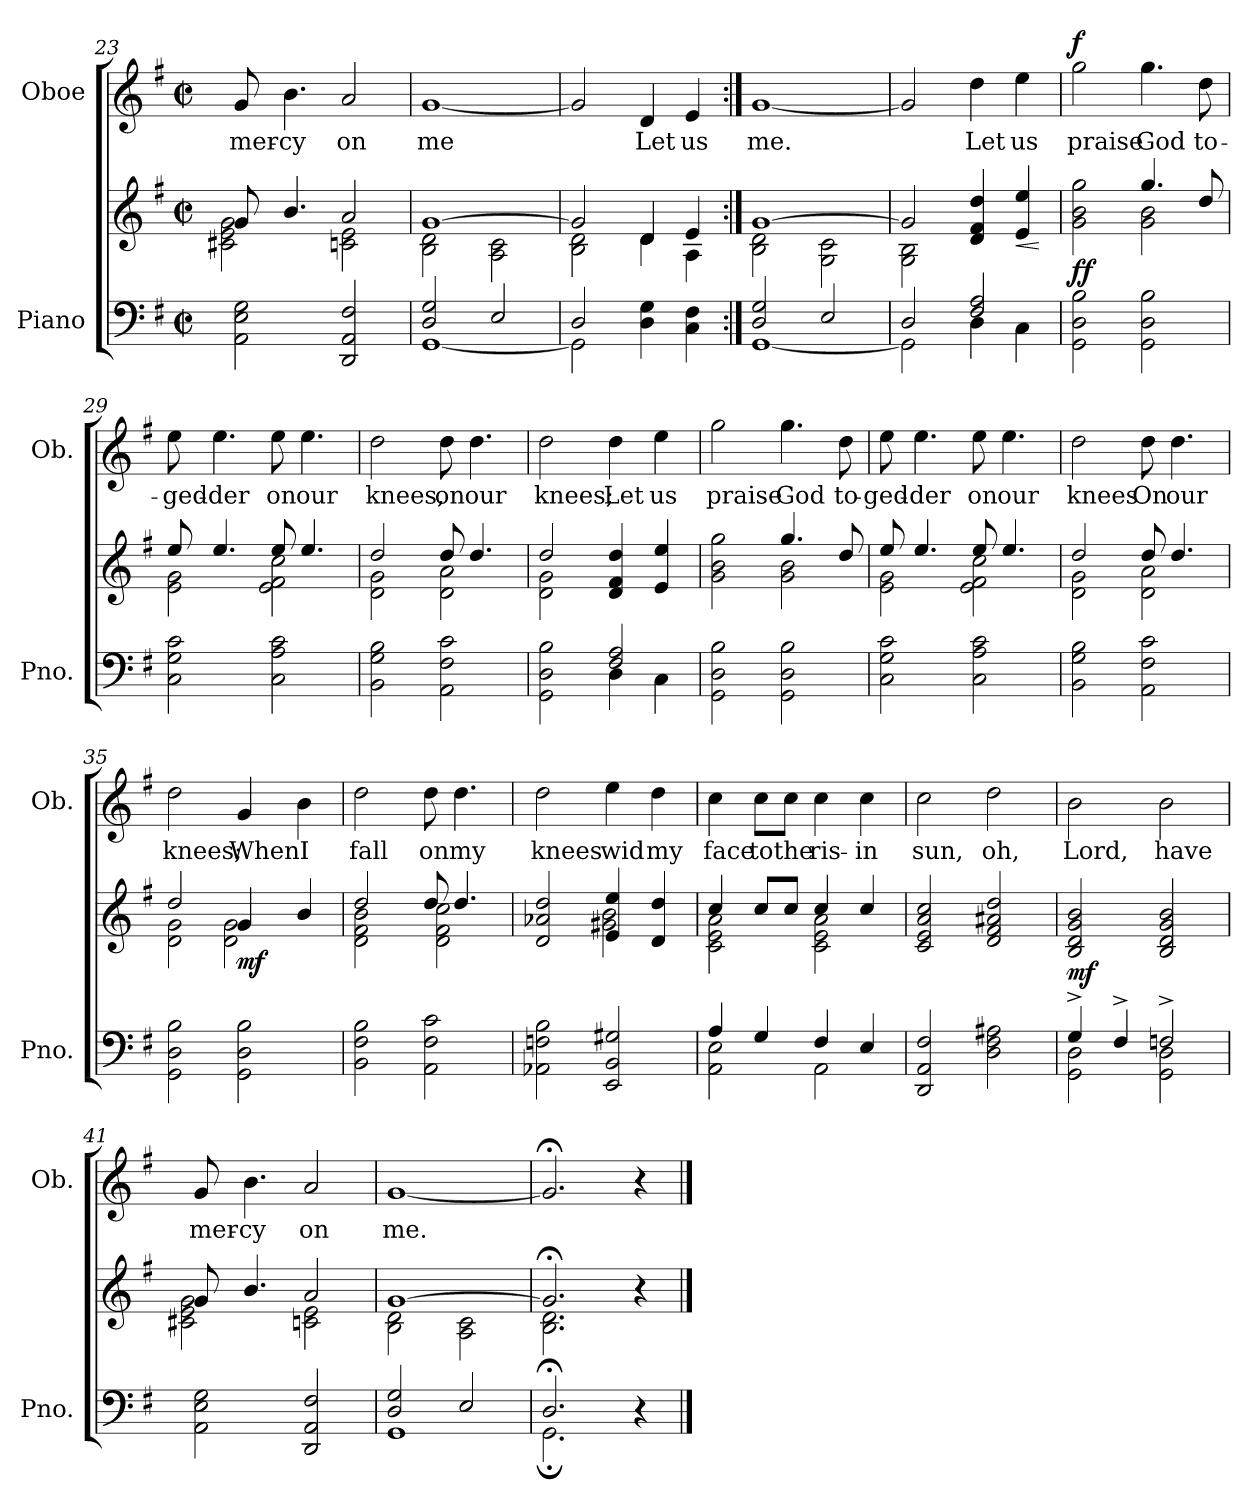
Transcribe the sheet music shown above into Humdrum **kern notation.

**kern	**kern	**dynam	**kern	**text	**dynam
*part2	*part2	*part2	*part1	*part1	*part1
*staff3	*staff2	*staff2/3	*staff1	*staff1	*staff1
*I"Piano	*	*	*I"Oboe	*	*
*I'Pno.	*	*	*I'Ob.	*	*
*clefF4	*clefG2	*	*clefG2	*	*
*k[f#]	*k[f#]	*	*k[f#]	*	*
*M2/2	*M2/2	*	*M2/2	*	*
*met(c|)	*met(c|)	*	*met(c|)	*	*
=23	=23	=23	=23	=23	=23
*	*^	*	*	*	*
!	!	!	!	!	!LO:LY:b	!
2AA\ 2E\ 2G\	8g/	2c#X\ 2e\ 2g\	.	8g/	mer-	.
!	!	!	!	!	!LO:LY:b	!
.	4.b/	.	.	4.b\	-cy	.
!	!	!	!	!	!LO:LY:b	!
2DD/ 2AA/ 2F#/	2a/	2cn\ 2e\	.	2a/	on	.
=24	=24	=24	=24	=24	=24	=24
*^	*	*	*	*	*	*
!	!	!	!	!	!	!LO:LY:b	!
2D/ 2G/	[1GG	[1g	2B\ 2d\	.	[1g	me	.
2E/	.	.	2A\ 2c\	.	.	.	.
=25	=25	=25	=25	=25	=25	=25	=25
2D/	2GG\]	2g/]	2B\ 2d\	.	2g/]	.	.
!	!	!	!	!	!	!LO:LY:b	!
4D\ 4G\	2ryy	4d/	4d\	.	4d/	Let	.
!	!	!	!	!	!	!LO:LY:b	!
4C\ 4F#\	.	4e/	4A\	.	4e/	us	.
=26:|!	=26:|!	=26:|!	=26:|!	=26:|!	=26:|!	=26:|!	=26:|!
!	!	!	!	!	!	!LO:LY:b	!
2D/ 2G/	[1GG	[1g	2B\ 2d\	.	[1g	me.	.
2E/	.	.	2G\ 2c\	.	.	.	.
!!LO:LB:g=z
=27	=27	=27	=27	=27	=27	=27	=27
2D/	2GG\]	2g/]	2G\ 2B\	.	2g/]	.	.
!	!	!	!	!	!	!LO:LY:b	!
2F#/ 2A/	4D\	4d/ 4f#/ 4dd/	2ryy	.	4dd\	Let	.
!	!	!	!	!LO:HP:b	!	!LO:LY:b	!
.	4C\	4e/ 4ee/	.	<	4ee\	us	.
*v	*v	*	*	*	*	*	*
*	*v	*v	*	*	*	*
.	.	[	.	.	.
=28	=28	=28	=28	=28	=28
*	*^	*	*	*	*
!	!	!	!LO:DY:b	!	!LO:LY:b	!LO:DY:a
2GG\ 2D\ 2B\	2g\ 2b\ 2gg\	2ryy	ff	2gg\	praise	f
!	!	!	!	!	!LO:LY:b	!
2GG\ 2D\ 2B\	4.gg/	2g\ 2b\	.	4.gg\	God	.
!	!	!	!	!	!LO:LY:b	!
.	8dd/	.	.	8dd\	to-	.
=29	=29	=29	=29	=29	=29	=29
!	!	!	!	!	!LO:LY:b	!
2C\ 2G\ 2c\	8ee/	2e\ 2g\	.	8ee\	-ged-	.
!	!	!	!	!	!LO:LY:b	!
.	4.ee/	.	.	4.ee\	-der	.
!	!	!	!	!	!LO:LY:b	!
2C\ 2A\ 2c\	8ee/	2e\ 2f#\ 2cc\	.	8ee\	on	.
!	!	!	!	!	!LO:LY:b	!
.	4.ee/	.	.	4.ee\	our	.
=30	=30	=30	=30	=30	=30	=30
!	!	!	!	!	!LO:LY:b	!
2BB\ 2G\ 2B\	2dd/	2d\ 2g\	.	2dd\	knees,	.
!	!	!	!	!	!LO:LY:b	!
2AA\ 2F#\ 2c\	8dd/	2d\ 2a\	.	8dd\	on	.
!	!	!	!	!	!LO:LY:b	!
.	4.dd/	.	.	4.dd\	our	.
=31	=31	=31	=31	=31	=31	=31
*^	*	*	*	*	*	*
!	!	!	!	!	!	!LO:LY:b	!
2GG\ 2D\ 2B\	2ryy	2dd/	2d\ 2g\	.	2dd\	knees;	.
!	!	!	!	!	!	!LO:LY:b	!
2F#/ 2A/	4D\	4d/ 4f#/ 4dd/	2ryy	.	4dd\	Let	.
!	!	!	!	!	!	!LO:LY:b	!
.	4C\	4e/ 4ee/	.	.	4ee\	us	.
=32	=32	=32	=32	=32	=32	=32	=32
!	!	!	!	!	!	!LO:LY:b	!
*v	*v	*	*	*	*	*	*
2GG\ 2D\ 2B\	2g\ 2b\ 2gg\	2ryy	.	2gg\	praise	.
!	!	!	!	!	!LO:LY:b	!
2GG\ 2D\ 2B\	4.gg/	2g\ 2b\	.	4.gg\	God	.
!	!	!	!	!	!LO:LY:b	!
.	8dd/	.	.	8dd\	to-	.
!!LO:LB:g=z
=33	=33	=33	=33	=33	=33	=33
!	!	!	!	!	!LO:LY:b	!
2C\ 2G\ 2c\	8ee/	2e\ 2g\	.	8ee\	-ged-	.
!	!	!	!	!	!LO:LY:b	!
.	4.ee/	.	.	4.ee\	-der	.
!	!	!	!	!	!LO:LY:b	!
2C\ 2A\ 2c\	8ee/	2e\ 2f#\ 2cc\	.	8ee\	on	.
!	!	!	!	!	!LO:LY:b	!
.	4.ee/	.	.	4.ee\	our	.
=34	=34	=34	=34	=34	=34	=34
!	!	!	!	!	!LO:LY:b	!
2BB\ 2G\ 2B\	2dd/	2d\ 2g\	.	2dd\	knees	.
!	!	!	!	!	!LO:LY:b	!
2AA\ 2F#\ 2c\	8dd/	2d\ 2a\	.	8dd\	On	.
!	!	!	!	!	!LO:LY:b	!
.	4.dd/	.	.	4.dd\	our	.
=35	=35	=35	=35	=35	=35	=35
!	!	!	!	!	!LO:LY:b	!
2GG\ 2D\ 2B\	2dd/	2d\ 2g\	.	2dd\	knees;	.
!	!	!	!LO:DY:b	!	!LO:LY:b	!
2GG\ 2D\ 2B\	4g/	2d\ 2g\	mf	4g/	When	.
!	!	!	!	!	!LO:LY:b	!
.	4b/	.	.	4b\	I	.
=36	=36	=36	=36	=36	=36	=36
!	!	!	!	!	!LO:LY:b	!
2BB\ 2F#\ 2B\	2dd/	2d\ 2f#\ 2b\	.	2dd\	fall	.
!	!	!	!	!	!LO:LY:b	!
2AA\ 2F#\ 2c\	8dd/	2d\ 2f#\ 2cc\	.	8dd\	on	.
!	!	!	!	!	!LO:LY:b	!
.	4.dd/	.	.	4.dd\	my	.
=37	=37	=37	=37	=37	=37	=37
!	!	!	!	!	!LO:LY:b	!
2AA-X\ 2Fn\ 2B\	2d/ 2a-X/ 2dd/	2ryy	.	2dd\	knees	.
!	!	!	!	!	!LO:LY:b	!
2EE/ 2BB/ 2G#X/	4e/ 4ee/	2g#X\ 2b\	.	4ee\	wid	.
!	!	!	!	!	!LO:LY:b	!
.	4d/ 4dd/	.	.	4dd\	my	.
=38	=38	=38	=38	=38	=38	=38
*^	*	*	*	*	*	*
!	!	!	!	!	!	!LO:LY:b	!
4A/	2AA\ 2E\	4cc/	2c\ 2e\ 2a\	.	4cc\	face	.
!	!	!	!	!	!	!LO:LY:b	!
4G/	.	8cc/L	.	.	8cc\L	to	.
!	!	!	!	!	!	!LO:LY:b	!
.	.	8cc/J	.	.	8cc\J	the	.
!	!	!	!	!	!	!LO:LY:b	!
4F#/	2AA\	4cc/	2c\ 2e\ 2a\	.	4cc\	ris-	.
!	!	!	!	!	!	!LO:LY:b	!
4E/	.	4cc/	.	.	4cc\	-in	.
*v	*v	*	*	*	*	*	*
*	*v	*v	*	*	*	*
!!LO:PB:g=z
=39	=39	=39	=39	=39	=39
!	!	!	!	!LO:LY:b	!
2DD/ 2AA/ 2F#/	2c/ 2e/ 2a/ 2cc/	.	2cc\	sun,	.
!	!	!	!	!LO:LY:b	!
2D\ 2F#\ 2A#X\	2d/ 2f#/ 2a#X/ 2dd/	.	2dd\	oh,	.
=40	=40	=40	=40	=40	=40
*^	*	*	*	*	*
!	!	!	!LO:DY:b	!	!LO:LY:b	!
4G^/	2GG\ 2D\	2B/ 2d/ 2g/ 2b/	mf	2b\	Lord,	.
4F#^/	.	.	.	.	.	.
!	!	!	!	!	!LO:LY:b	!
2Fn^/	2GG\ 2D\	2B/ 2d/ 2g/ 2b/	.	2b\	have	.
=41	=41	=41	=41	=41	=41	=41
*	*	*^	*	*	*	*
!	!	!	!	!	!	!LO:LY:b	!
*v	*v	*	*	*	*	*	*
2AA\ 2E\ 2G\	8g/	2c#X\ 2e\ 2g\	.	8g/	mer-	.
!	!	!	!	!	!LO:LY:b	!
.	4.b/	.	.	4.b\	-cy	.
!	!	!	!	!	!LO:LY:b	!
2DD/ 2AA/ 2F#/	2a/	2cn\ 2e\	.	2a/	on	.
=42	=42	=42	=42	=42	=42	=42
*^	*	*	*	*	*	*
!	!	!	!	!	!	!LO:LY:b	!
2D/ 2G/	1GG	[1g	2B\ 2d\	.	[1g	me.	.
2E/	.	.	2A\ 2c\	.	.	.	.
=43	=43	=43	=43	=43	=43	=43	=43
2.D;</	2.GG;\	2.g;</]	2.B\ 2.d\	.	2.g;</]	.	.
4r	4ryy	4r	4ryy	.	4r	.	.
*v	*v	*	*	*	*	*	*
*	*v	*v	*	*	*	*
==	==	==	==	==	==
*-	*-	*-	*-	*-	*-
